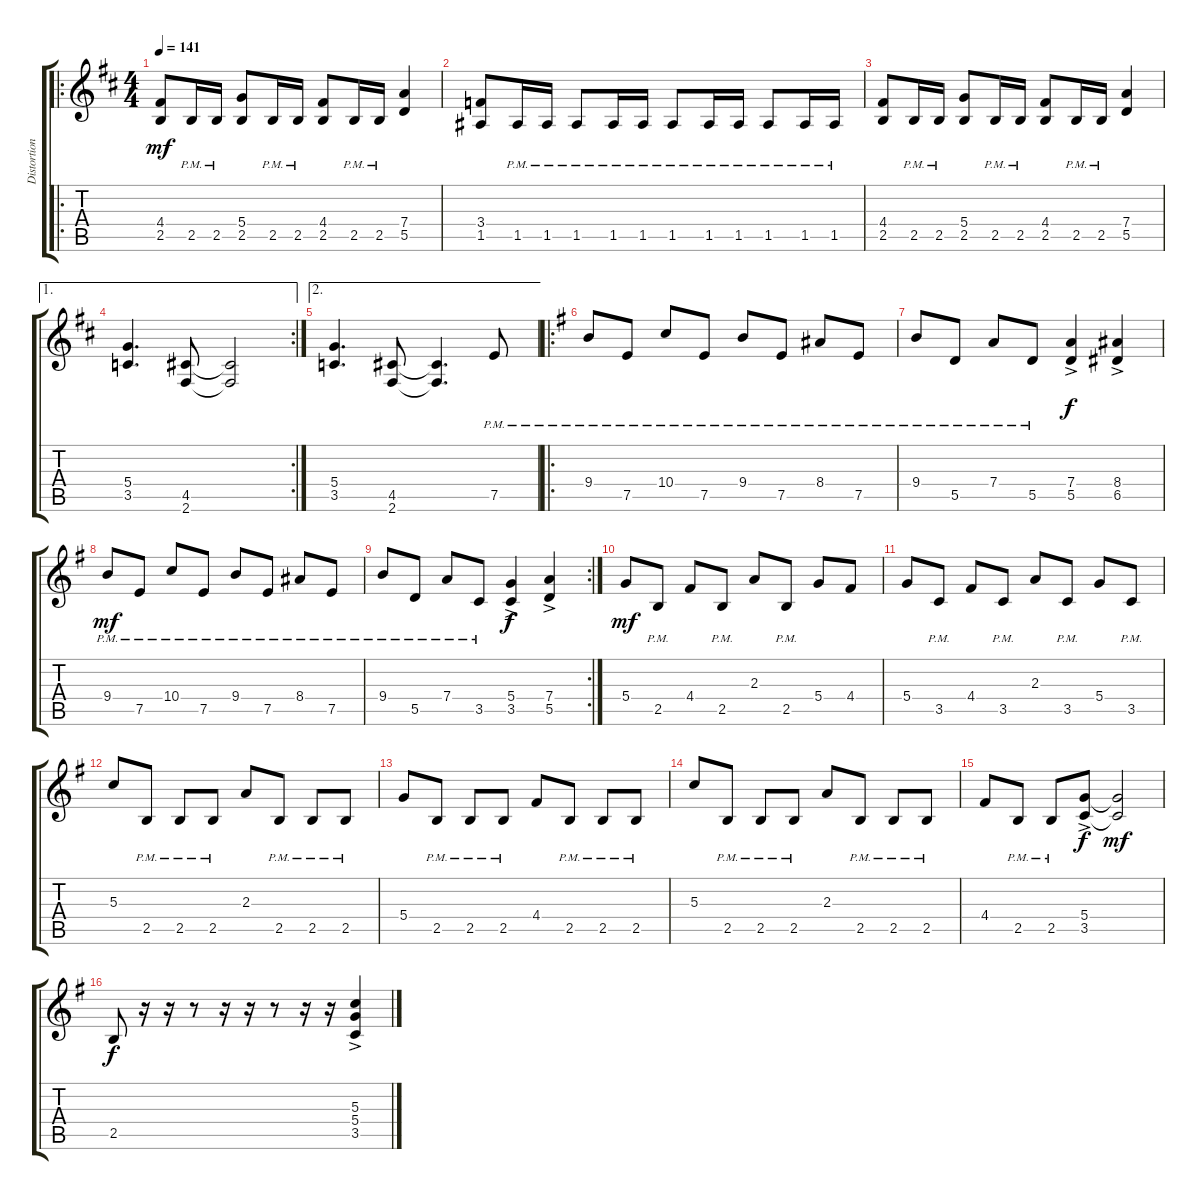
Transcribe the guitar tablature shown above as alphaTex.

\track ("Distortion Gtr" "Distortion") {instrument distortionguitar}
\staff {score tabs}
\tuning (E4 B3 G3 D3 A2 E2) {hide}
\ro
\ts (4 4)
\tempo 141
\clef g2
\ks d
(4.4 2.5).8{dy mf} 2.5{pm}.16 2.5{pm}.16 (5.4 2.5).8 2.5{pm}.16 2.5{pm}.16 (4.4 2.5).8 2.5{pm}.16 2.5{pm}.16 (7.4 5.5).4 |
(3.4 1.5).8 1.5{pm}.16 1.5{pm}.16 1.5{pm}.8 1.5{pm}.16 1.5{pm}.16 1.5{pm}.8 1.5{pm}.16 1.5{pm}.16 1.5{pm}.8 1.5{pm}.16 1.5{pm}.16 |
(4.4 2.5).8 2.5{pm}.16 2.5{pm}.16 (5.4 2.5).8 2.5{pm}.16 2.5{pm}.16 (4.4 2.5).8 2.5{pm}.16 2.5{pm}.16 (7.4 5.5).4 |
\ae 1
\rc 2
(5.4 3.5).4{d} (4.5 2.6).8 (4.5{t} 2.6{t}).2 |
\ae 2
(5.4 3.5).4{d} (4.5 2.6).8 (4.5{t} 2.6{t}).4{d} 7.5{pm}.8 |
\ro
\ks g
9.4{pm}.8 7.5{pm}.8 10.4{pm}.8 7.5{pm}.8 9.4{pm}.8 7.5{pm}.8 8.4{pm}.8 7.5{pm}.8 |
9.4{pm}.8 5.5{pm}.8 7.4{pm}.8 5.5{pm}.8 (7.4{ac} 5.5{ac}).4{dy f} (8.4{ac} 6.5{ac}).4 |
9.4{pm}.8{dy mf} 7.5{pm}.8 10.4{pm}.8 7.5{pm}.8 9.4{pm}.8 7.5{pm}.8 8.4{pm}.8 7.5{pm}.8 |
\rc 2
9.4{pm}.8 5.5{pm}.8 7.4{pm}.8 3.5{pm}.8 (5.4{ac} 3.5{ac}).4{dy f} (7.4{ac} 5.5{ac}).4 |
5.4.8{dy mf} 2.5{pm}.8 4.4.8 2.5{pm}.8 2.3.8 2.5{pm}.8 5.4.8 4.4.8 |
5.4.8 3.5{pm}.8 4.4.8 3.5{pm}.8 2.3.8 3.5{pm}.8 5.4.8 3.5{pm}.8 |
5.3.8 2.5{pm}.8 2.5{pm}.8 2.5{pm}.8 2.3.8 2.5{pm}.8 2.5{pm}.8 2.5{pm}.8 |
5.4.8 2.5{pm}.8 2.5{pm}.8 2.5{pm}.8 4.4.8 2.5{pm}.8 2.5{pm}.8 2.5{pm}.8 |
5.3.8 2.5{pm}.8 2.5{pm}.8 2.5{pm}.8 2.3.8 2.5{pm}.8 2.5{pm}.8 2.5{pm}.8 |
4.4.8 2.5{pm}.8 2.5{pm}.8 (5.4{ac} 3.5{ac}).8{dy f} (5.4{t} 3.5{t}).2{dy mf} |
2.5.8{dy f} r.16 r.16 r.8 r.16 r.16 r.8 r.16 r.16 (5.3{ac} 5.4{ac} 3.5{ac}).4
